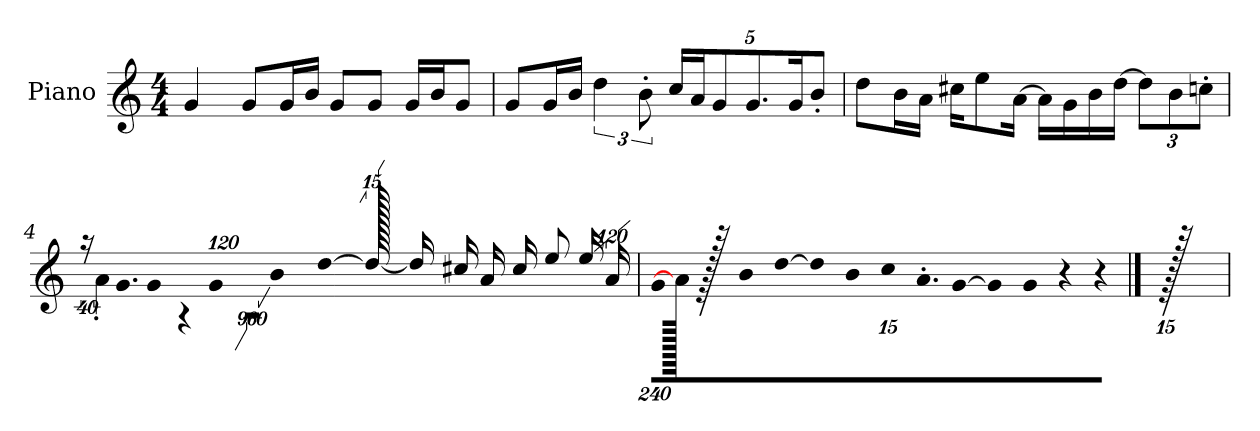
**kern
*part1
*staff1
*I"Piano
*I'P-no
*clefG2
*k[]
*M4/4
*MM90
=1
4g/
8g/L
16g/L
16b/JJ
8g/L
8g/J
16g/LL
16b/J
8g/J
=2
8g/L
16g/L
16b/JJ
6dd\
12b'\
*Xbrackettup
20cc/LL
20a/J
10g/
10.g/
20g/K
10b'/J
=3
8dd\L
16b\L
16a\JJ
16cc#X\KL
8ee\
[16a\Jk
16a\LL]
16g\
16b\
[16dd\JJ
12dd\L]
12b\
12ccn'\J
!!LO:LB:g=z
=4
*brackettup
!LO:N:vis=32
*^
640%23r	1920ryy
.	4a'\
!LO:N:vis=16.	!
960%103g/KL	.
!LO:N:vis=8	!
960%137g/	.
.	4r
!LO:N:vis=16	!
1920%137g/L	.
!LO:N:vis=32	!
640%23b/K	.
[384%41dd/J	.
1920dd/_	.
16dd/LL]	1920%959r
16cc#X/	.
16a/	.
16cc#/JJ	.
8ee/L	.
16ee/L	.
[1920%119a/JJ	.
*v	*v
=5
*Xbrackettup
!LO:N:vis=16
1920%137g\LL
1920a/]
1920r
!LO:N:vis=32
640%23b\L
!LO:N:vis=32
[640%23dd\JJ
!LO:N:vis=8
960%137dd\]
!LO:N:vis=16
1920%137b\L
!LO:N:vis=32
640%23cc\K
!LO:N:vis=16.
960%103a'\JJ
[240%17g/
80g/]
6g/
12r
1920%319r
==6
1920r
=
*-
